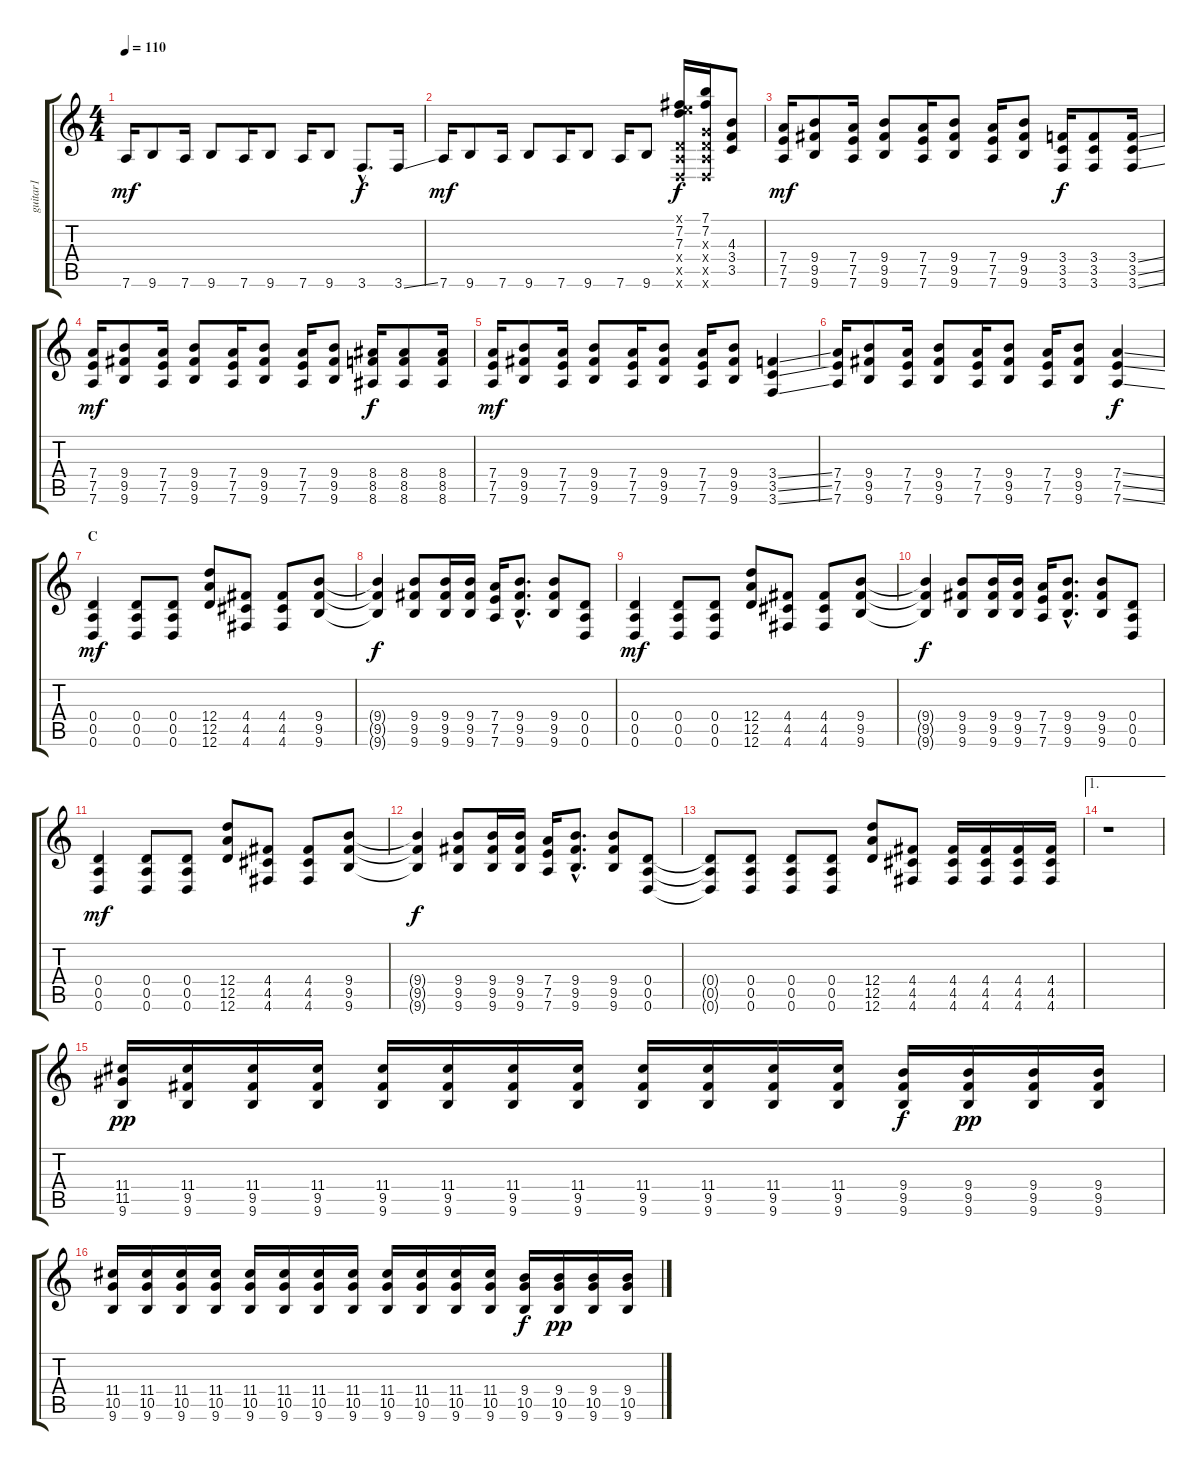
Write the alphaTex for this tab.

\track ("guitar1" "guitar1") {instrument distortionguitar}
\staff {score tabs}
\tuning (E4 B3 G3 D3 A2 D2) {hide}
\ts (4 4)
\tempo 110
\clef g2
\ks c
7.6.16{dy mf} 9.6.8 7.6.16 9.6.8 7.6.16 9.6.8 7.6.16 9.6.8 3.6{hac}.8{d dy f} 3.6{ss}.16 |
7.6.16{dy mf} 9.6.8 7.6.16 9.6.8 7.6.16 9.6.8 7.6.16 9.6.8 (0.1{x} 7.2 7.3 0.4{x} 0.5{x} 0.6{x}).16{dy f} (7.1 7.2 0.3{x} 0.4{x} 0.5{x} 0.6{x}).16 (4.3 3.4 3.5).8 |
(7.4 7.5 7.6).16{dy mf} (9.4 9.5 9.6).8 (7.4 7.5 7.6).16 (9.4 9.5 9.6).8 (7.4 7.5 7.6).16 (9.4 9.5 9.6).8 (7.4 7.5 7.6).16 (9.4 9.5 9.6).8 (3.4 3.5 3.6).16{dy f} (3.4 3.5 3.6).8 (3.4{ss} 3.5{ss} 3.6{ss}).16 |
(7.4 7.5 7.6).16{dy mf} (9.4 9.5 9.6).8 (7.4 7.5 7.6).16 (9.4 9.5 9.6).8 (7.4 7.5 7.6).16 (9.4 9.5 9.6).8 (7.4 7.5 7.6).16 (9.4 9.5 9.6).8 (8.4 8.5 8.6).16{dy f} (8.4 8.5 8.6).8 (8.4 8.5 8.6).16 |
(7.4 7.5 7.6).16{dy mf} (9.4 9.5 9.6).8 (7.4 7.5 7.6).16 (9.4 9.5 9.6).8 (7.4 7.5 7.6).16 (9.4 9.5 9.6).8 (7.4 7.5 7.6).16 (9.4 9.5 9.6).8 (3.4{ss} 3.5{ss} 3.6{ss}).4 |
(7.4 7.5 7.6).16 (9.4 9.5 9.6).8 (7.4 7.5 7.6).16 (9.4 9.5 9.6).8 (7.4 7.5 7.6).16 (9.4 9.5 9.6).8 (7.4 7.5 7.6).16 (9.4 9.5 9.6).8 (7.4{ss} 7.5{ss} 7.6{ss}).4{dy f} |
\section ("" "C")
(0.4 0.5 0.6).4{dy mf} (0.4 0.5 0.6).8 (0.4 0.5 0.6).8 (12.4 12.5 12.6).8 (4.4 4.5 4.6).8 (4.4 4.5 4.6).8 (9.4 9.5 9.6).8 |
(9.4{t} 9.5{t} 9.6{t}).4{dy f} (9.4 9.5 9.6).8 (9.4 9.5 9.6).16 (9.4 9.5 9.6).16 (7.4 7.5 7.6).16 (9.4{hac} 9.5{hac} 9.6{hac}).8{d} (9.4 9.5 9.6).8 (0.4 0.5 0.6).8 |
(0.4 0.5 0.6).4{dy mf} (0.4 0.5 0.6).8 (0.4 0.5 0.6).8 (12.4 12.5 12.6).8 (4.4 4.5 4.6).8 (4.4 4.5 4.6).8 (9.4 9.5 9.6).8 |
(9.4{t} 9.5{t} 9.6{t}).4{dy f} (9.4 9.5 9.6).8 (9.4 9.5 9.6).16 (9.4 9.5 9.6).16 (7.4 7.5 7.6).16 (9.4{hac} 9.5{hac} 9.6{hac}).8{d} (9.4 9.5 9.6).8 (0.4 0.5 0.6).8 |
(0.4 0.5 0.6).4{dy mf} (0.4 0.5 0.6).8 (0.4 0.5 0.6).8 (12.4 12.5 12.6).8 (4.4 4.5 4.6).8 (4.4 4.5 4.6).8 (9.4 9.5 9.6).8 |
(9.4{t} 9.5{t} 9.6{t}).4{dy f} (9.4 9.5 9.6).8 (9.4 9.5 9.6).16 (9.4 9.5 9.6).16 (7.4 7.5 7.6).16 (9.4{hac} 9.5{hac} 9.6{hac}).8{d} (9.4 9.5 9.6).8 (0.4 0.5 0.6).8 |
(0.4{t} 0.5{t} 0.6{t}).8 (0.4 0.5 0.6).8 (0.4 0.5 0.6).8 (0.4 0.5 0.6).8 (12.4 12.5 12.6).8 (4.4 4.5 4.6).8 (4.4 4.5 4.6).16 (4.4 4.5 4.6).16 (4.4 4.5 4.6).16 (4.4 4.5 4.6).16 |
\ae 1
r.1 |
(11.4 11.5 9.6).16{dy pp volume 11} (11.4 9.5 9.6).16 (11.4 9.5 9.6).16 (11.4 9.5 9.6).16 (11.4 9.5 9.6).16 (11.4 9.5 9.6).16 (11.4 9.5 9.6).16 (11.4 9.5 9.6).16 (11.4 9.5 9.6).16 (11.4 9.5 9.6).16 (11.4 9.5 9.6).16 (11.4 9.5 9.6).16 (9.4 9.5 9.6).16{dy f} (9.4 9.5 9.6).16{dy pp} (9.4 9.5 9.6).16 (9.4 9.5 9.6).16 |
(11.4 10.5 9.6).16 (11.4 10.5 9.6).16 (11.4 10.5 9.6).16 (11.4 10.5 9.6).16 (11.4 10.5 9.6).16 (11.4 10.5 9.6).16 (11.4 10.5 9.6).16 (11.4 10.5 9.6).16 (11.4 10.5 9.6).16 (11.4 10.5 9.6).16 (11.4 10.5 9.6).16 (11.4 10.5 9.6).16 (9.4 10.5 9.6).16{dy f} (9.4 10.5 9.6).16{dy pp} (9.4 10.5 9.6).16 (9.4 10.5 9.6).16
